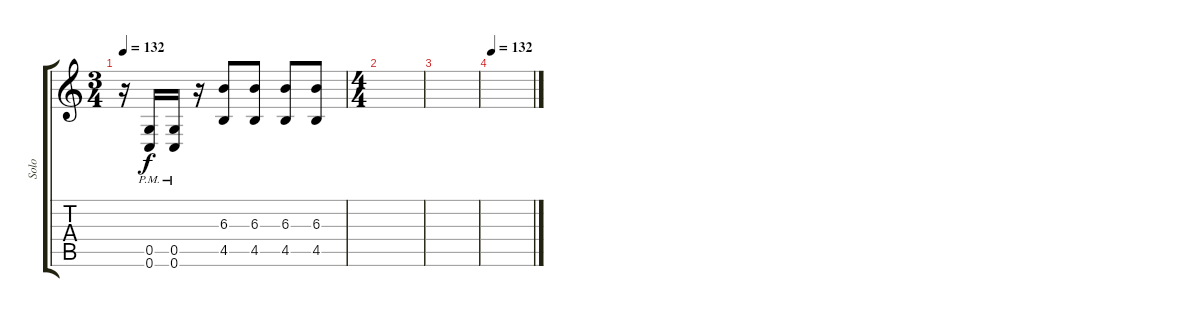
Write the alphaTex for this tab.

\track ("Solo" "Solo") {instrument overdrivenguitar}
\staff {score tabs}
\tuning (D4 A3 F3 C3 G2 C2) {hide}
\ts (3 4)
\tempo 132
\clef g2
\ks c
r.16{dy f} (0.5{pm} 0.6{pm}).16 (0.5{pm} 0.6{pm}).16 r.16 (6.3 4.5).8 (6.3 4.5).8 (6.3 4.5).8 (6.3 4.5).8 |
\ts (4 4)
|
|
\tempo 132
